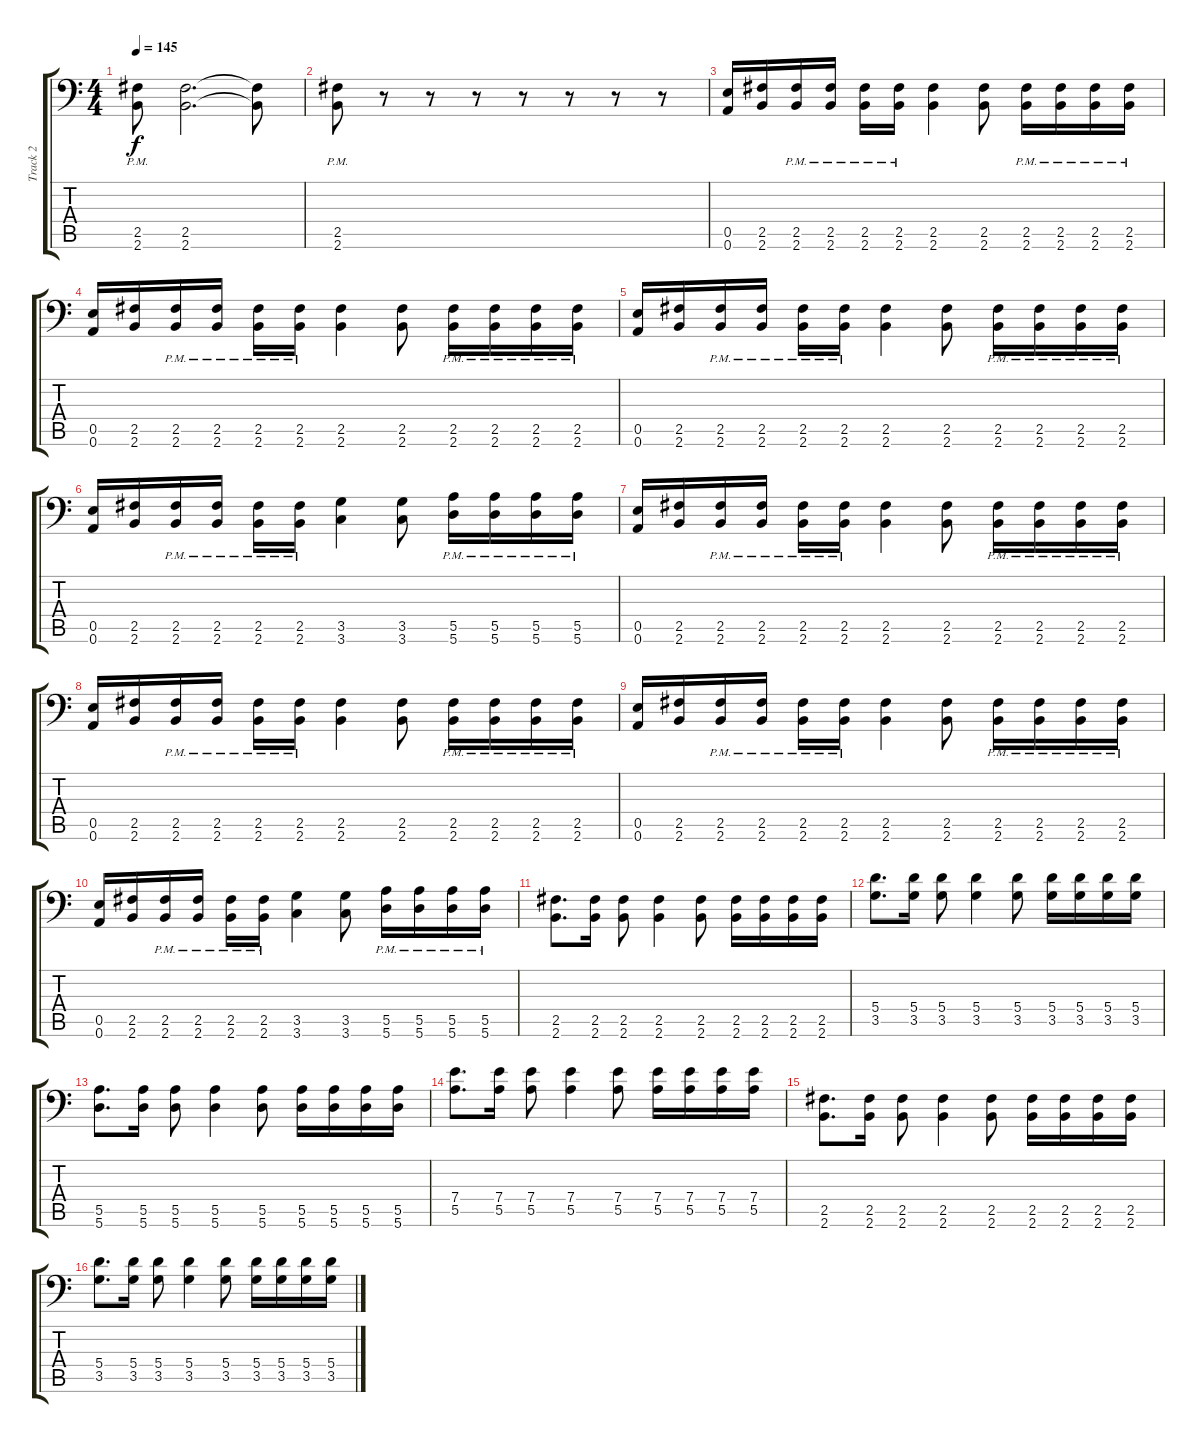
\track ("Track 2" "Track 2") {instrument distortionguitar}
\staff {score tabs}
\tuning (B3 Gb3 D3 A2 E2 A1) {hide}
\ts (4 4)
\tempo 145
\clef f4
\ks c
(2.5{pm} 2.6{pm}).8{dy f} (2.5 2.6).2{d} (2.5{t} 2.6{t}).8 |
(2.5{pm} 2.6{pm}).8 r.8 r.8 r.8 r.8 r.8 r.8 r.8 |
(0.5 0.6).16 (2.5 2.6).16 (2.5{pm} 2.6{pm}).16 (2.5{pm} 2.6{pm}).16 (2.5{pm} 2.6{pm}).16 (2.5{pm} 2.6{pm}).16 (2.5 2.6).4 (2.5 2.6).8 (2.5{pm} 2.6{pm}).16 (2.5{pm} 2.6{pm}).16 (2.5{pm} 2.6{pm}).16 (2.5{pm} 2.6{pm}).16 |
(0.5 0.6).16 (2.5 2.6).16 (2.5{pm} 2.6{pm}).16 (2.5{pm} 2.6{pm}).16 (2.5{pm} 2.6{pm}).16 (2.5{pm} 2.6{pm}).16 (2.5 2.6).4 (2.5 2.6).8 (2.5{pm} 2.6{pm}).16 (2.5{pm} 2.6{pm}).16 (2.5{pm} 2.6{pm}).16 (2.5{pm} 2.6{pm}).16 |
(0.5 0.6).16 (2.5 2.6).16 (2.5{pm} 2.6{pm}).16 (2.5{pm} 2.6{pm}).16 (2.5{pm} 2.6{pm}).16 (2.5{pm} 2.6{pm}).16 (2.5 2.6).4 (2.5 2.6).8 (2.5{pm} 2.6{pm}).16 (2.5{pm} 2.6{pm}).16 (2.5{pm} 2.6{pm}).16 (2.5{pm} 2.6{pm}).16 |
(0.5 0.6).16 (2.5 2.6).16 (2.5{pm} 2.6{pm}).16 (2.5{pm} 2.6{pm}).16 (2.5{pm} 2.6{pm}).16 (2.5{pm} 2.6{pm}).16 (3.5 3.6).4 (3.5 3.6).8 (5.5{pm} 5.6{pm}).16 (5.5{pm} 5.6{pm}).16 (5.5{pm} 5.6{pm}).16 (5.5{pm} 5.6{pm}).16 |
(0.5 0.6).16 (2.5 2.6).16 (2.5{pm} 2.6{pm}).16 (2.5{pm} 2.6{pm}).16 (2.5{pm} 2.6{pm}).16 (2.5{pm} 2.6{pm}).16 (2.5 2.6).4 (2.5 2.6).8 (2.5{pm} 2.6{pm}).16 (2.5{pm} 2.6{pm}).16 (2.5{pm} 2.6{pm}).16 (2.5{pm} 2.6{pm}).16 |
(0.5 0.6).16 (2.5 2.6).16 (2.5{pm} 2.6{pm}).16 (2.5{pm} 2.6{pm}).16 (2.5{pm} 2.6{pm}).16 (2.5{pm} 2.6{pm}).16 (2.5 2.6).4 (2.5 2.6).8 (2.5{pm} 2.6{pm}).16 (2.5{pm} 2.6{pm}).16 (2.5{pm} 2.6{pm}).16 (2.5{pm} 2.6{pm}).16 |
(0.5 0.6).16 (2.5 2.6).16 (2.5{pm} 2.6{pm}).16 (2.5{pm} 2.6{pm}).16 (2.5{pm} 2.6{pm}).16 (2.5{pm} 2.6{pm}).16 (2.5 2.6).4 (2.5 2.6).8 (2.5{pm} 2.6{pm}).16 (2.5{pm} 2.6{pm}).16 (2.5{pm} 2.6{pm}).16 (2.5{pm} 2.6{pm}).16 |
(0.5 0.6).16 (2.5 2.6).16 (2.5{pm} 2.6{pm}).16 (2.5{pm} 2.6{pm}).16 (2.5{pm} 2.6{pm}).16 (2.5{pm} 2.6{pm}).16 (3.5 3.6).4 (3.5 3.6).8 (5.5{pm} 5.6{pm}).16 (5.5{pm} 5.6{pm}).16 (5.5{pm} 5.6{pm}).16 (5.5{pm} 5.6{pm}).16 |
(2.5 2.6).8{d} (2.5 2.6).16 (2.5 2.6).8 (2.5 2.6).4 (2.5 2.6).8 (2.5 2.6).16 (2.5 2.6).16 (2.5 2.6).16 (2.5 2.6).16 |
(5.4 3.5).8{d} (5.4 3.5).16 (5.4 3.5).8 (5.4 3.5).4 (5.4 3.5).8 (5.4 3.5).16 (5.4 3.5).16 (5.4 3.5).16 (5.4 3.5).16 |
(5.5 5.6).8{d} (5.5 5.6).16 (5.5 5.6).8 (5.5 5.6).4 (5.5 5.6).8 (5.5 5.6).16 (5.5 5.6).16 (5.5 5.6).16 (5.5 5.6).16 |
(7.4 5.5).8{d} (7.4 5.5).16 (7.4 5.5).8 (7.4 5.5).4 (7.4 5.5).8 (7.4 5.5).16 (7.4 5.5).16 (7.4 5.5).16 (7.4 5.5).16 |
(2.5 2.6).8{d} (2.5 2.6).16 (2.5 2.6).8 (2.5 2.6).4 (2.5 2.6).8 (2.5 2.6).16 (2.5 2.6).16 (2.5 2.6).16 (2.5 2.6).16 |
(5.4 3.5).8{d} (5.4 3.5).16 (5.4 3.5).8 (5.4 3.5).4 (5.4 3.5).8 (5.4 3.5).16 (5.4 3.5).16 (5.4 3.5).16 (5.4 3.5).16
